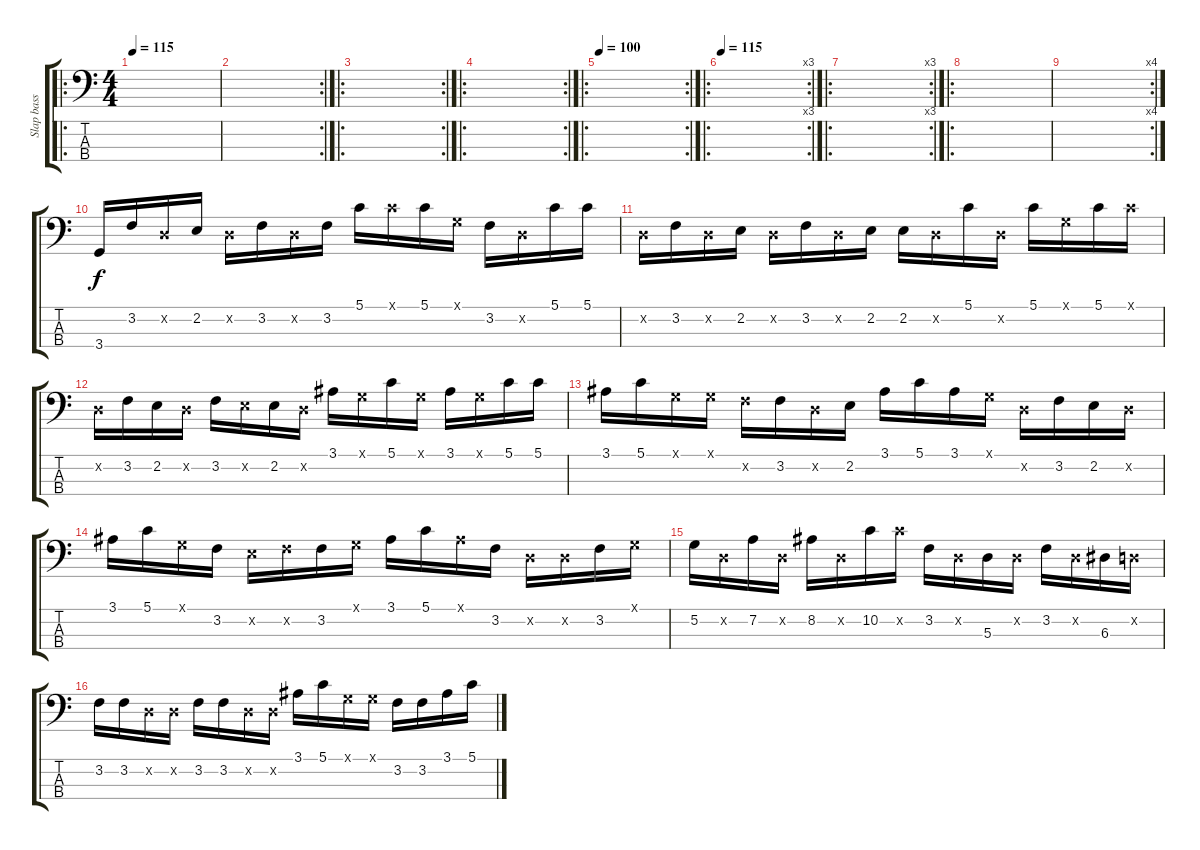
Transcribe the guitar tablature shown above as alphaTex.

\track ("Slap bass" "Slap bass") {instrument slapbass1}
\staff {score tabs}
\tuning (G2 D2 A1 E1) {hide}
\ro
\ts (4 4)
\tempo 115
\clef f4
\ks c
|
\rc 2
|
\ro
\rc 2
|
\ro
\rc 2
|
\ro
\rc 2
\tempo 100
|
\ro
\rc 3
\tempo 115
|
\ro
\rc 3
|
\ro
|
\rc 4
|
3.4.16 3.2.16 0.2{x}.16 2.2.16 0.2{x}.16 3.2.16 0.2{x}.16 3.2.16 5.1.16 5.1{x}.16 5.1.16 0.1{x}.16 3.2.16 0.2{x}.16 5.1.16 5.1.16 |
0.2{x}.16 3.2.16 0.2{x}.16 2.2.16 0.2{x}.16 3.2.16 0.2{x}.16 2.2.16 2.2.16 0.2{x}.16 5.1.16 0.2{x}.16 5.1.16 0.1{x}.16 5.1.16 5.1{x}.16 |
0.2{x}.16 3.2.16 2.2.16 0.2{x}.16 3.2.16 2.2{x}.16 2.2.16 0.2{x}.16 3.1.16 0.1{x}.16 5.1.16 0.1{x}.16 3.1.16 0.1{x}.16 5.1.16 5.1.16 |
3.1.16 5.1.16 0.1{x}.16 0.1{x}.16 3.2{x}.16 3.2.16 0.2{x}.16 2.2.16 3.1.16 5.1.16 3.1.16 0.1{x}.16 0.2{x}.16 3.2.16 2.2.16 0.2{x}.16 |
3.1.16 5.1.16 0.1{x}.16 3.2.16 2.2{x}.16 3.2{x}.16 3.2.16 0.1{x}.16 3.1.16 5.1.16 3.1{x}.16 3.2.16 0.2{x}.16 0.2{x}.16 3.2.16 0.1{x}.16 |
5.2.16 0.2{x}.16 7.2.16 0.2{x}.16 8.2.16 0.2{x}.16 10.2.16 10.2{x}.16 3.2.16 0.2{x}.16 5.3.16 0.2{x}.16 3.2.16 0.2{x}.16 6.3.16 0.2{x}.16 |
3.2.16 3.2.16 0.2{x}.16 0.2{x}.16 3.2.16 3.2.16 0.2{x}.16 0.2{x}.16 3.1.16 5.1.16 0.1{x}.16 0.1{x}.16 3.2.16 3.2.16 3.1.16 5.1.16
